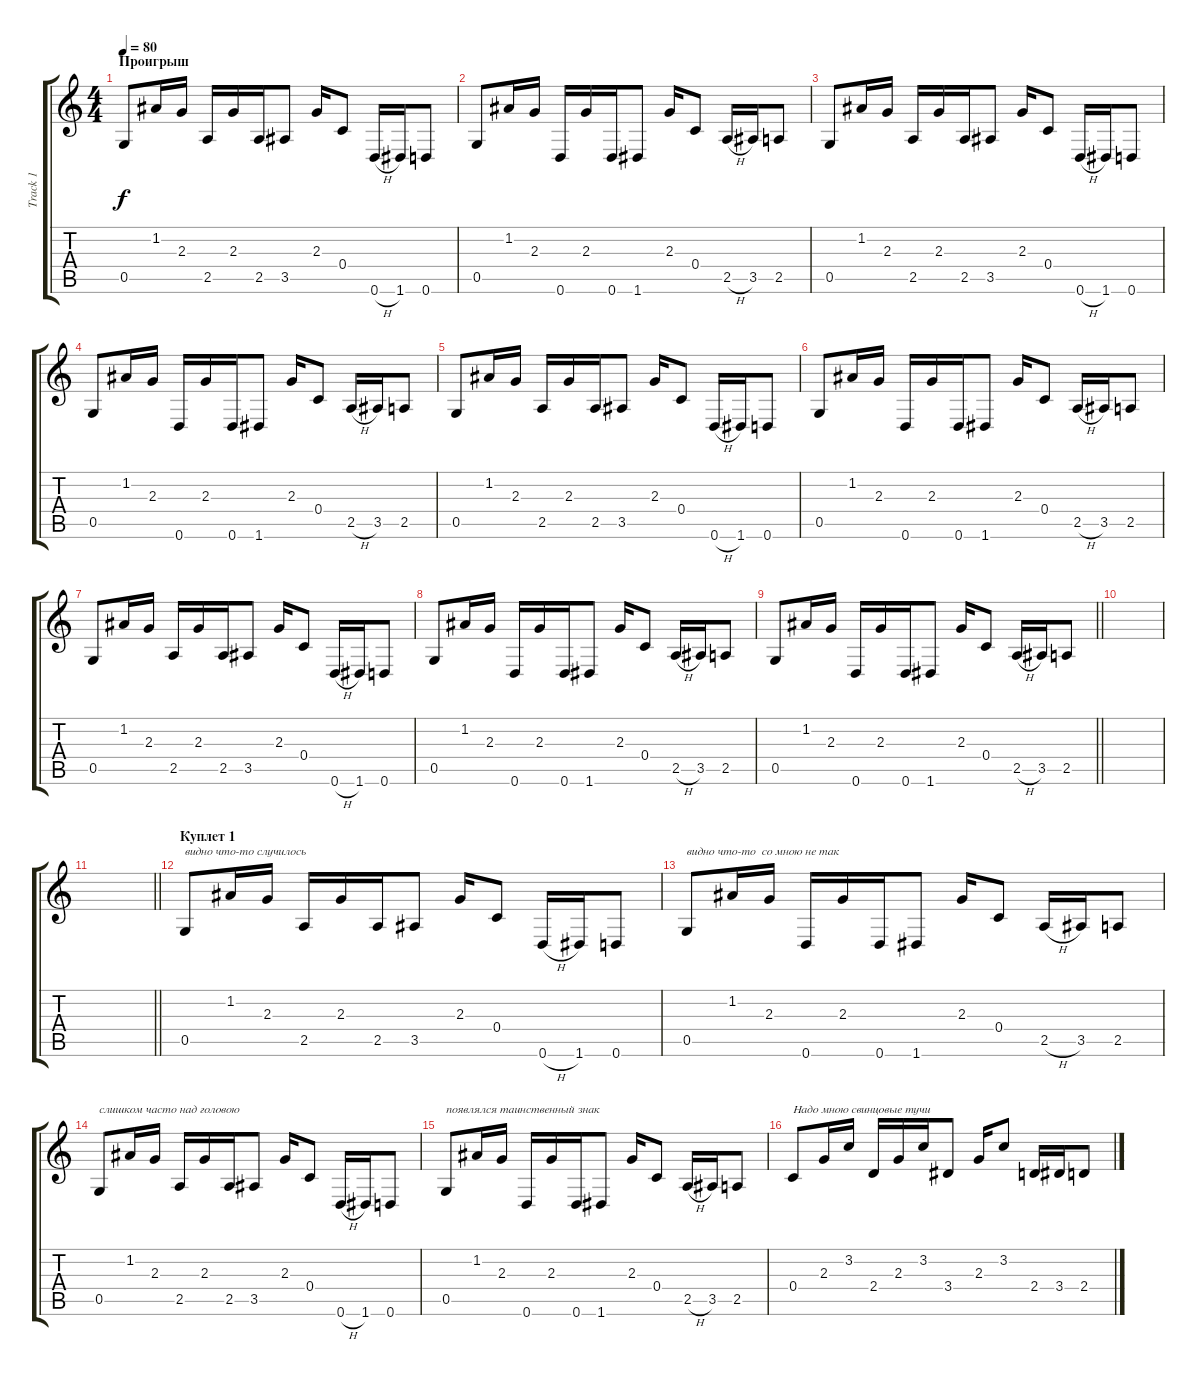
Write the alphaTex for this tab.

\track ("Track 1" "Track 1") {instrument electricguitarclean}
\staff {score tabs}
\tuning (D4 A3 F3 C3 G2 D2) {hide}
\ts (4 4)
\section ("" "Проигрыш")
\tempo 80
\clef g2
\ks c
0.5.8{dy f instrument electricguitarclean} 1.2.16 2.3.16 2.5.16 2.3.16 2.5.16 3.5.8 2.3.16 0.4.8 0.6{h}.16 1.6.16 0.6.8 |
0.5.8 1.2.16 2.3.16 0.6.16 2.3.16 0.6.16 1.6.8 2.3.16 0.4.8 2.5{h}.16 3.5.16 2.5.8 |
0.5.8 1.2.16 2.3.16 2.5.16 2.3.16 2.5.16 3.5.8 2.3.16 0.4.8 0.6{h}.16 1.6.16 0.6.8 |
0.5.8 1.2.16 2.3.16 0.6.16 2.3.16 0.6.16 1.6.8 2.3.16 0.4.8 2.5{h}.16 3.5.16 2.5.8 |
0.5.8 1.2.16 2.3.16 2.5.16 2.3.16 2.5.16 3.5.8 2.3.16 0.4.8 0.6{h}.16 1.6.16 0.6.8 |
0.5.8 1.2.16 2.3.16 0.6.16 2.3.16 0.6.16 1.6.8 2.3.16 0.4.8 2.5{h}.16 3.5.16 2.5.8 |
0.5.8 1.2.16 2.3.16 2.5.16 2.3.16 2.5.16 3.5.8 2.3.16 0.4.8 0.6{h}.16 1.6.16 0.6.8 |
0.5.8 1.2.16 2.3.16 0.6.16 2.3.16 0.6.16 1.6.8 2.3.16 0.4.8 2.5{h}.16 3.5.16 2.5.8 |
\barLineRight lightlight
0.5.8 1.2.16 2.3.16 0.6.16 2.3.16 0.6.16 1.6.8 2.3.16 0.4.8 2.5{h}.16 3.5.16 2.5.8 |
\section ("" "")
|
\barLineRight lightlight
|
\section ("" "Куплет 1")
0.5.8{txt "видно что-то случилось"} 1.2.16 2.3.16 2.5.16 2.3.16 2.5.16 3.5.8 2.3.16 0.4.8 0.6{h}.16 1.6.16 0.6.8 |
0.5.8{txt "видно что-то  со мною не так"} 1.2.16 2.3.16 0.6.16 2.3.16 0.6.16 1.6.8 2.3.16 0.4.8 2.5{h}.16 3.5.16 2.5.8 |
0.5.8{txt "слишком часто над головою"} 1.2.16 2.3.16 2.5.16 2.3.16 2.5.16 3.5.8 2.3.16 0.4.8 0.6{h}.16 1.6.16 0.6.8 |
0.5.8{txt "появлялся таинственный знак"} 1.2.16 2.3.16 0.6.16 2.3.16 0.6.16 1.6.8 2.3.16 0.4.8 2.5{h}.16 3.5.16 2.5.8 |
0.4.8{txt "Надо мною свинцовые тучи"} 2.3.16 3.2.16 2.4.16 2.3.16 3.2.16 3.4.8 2.3.16 3.2.8 2.4.16 3.4.16 2.4.8
